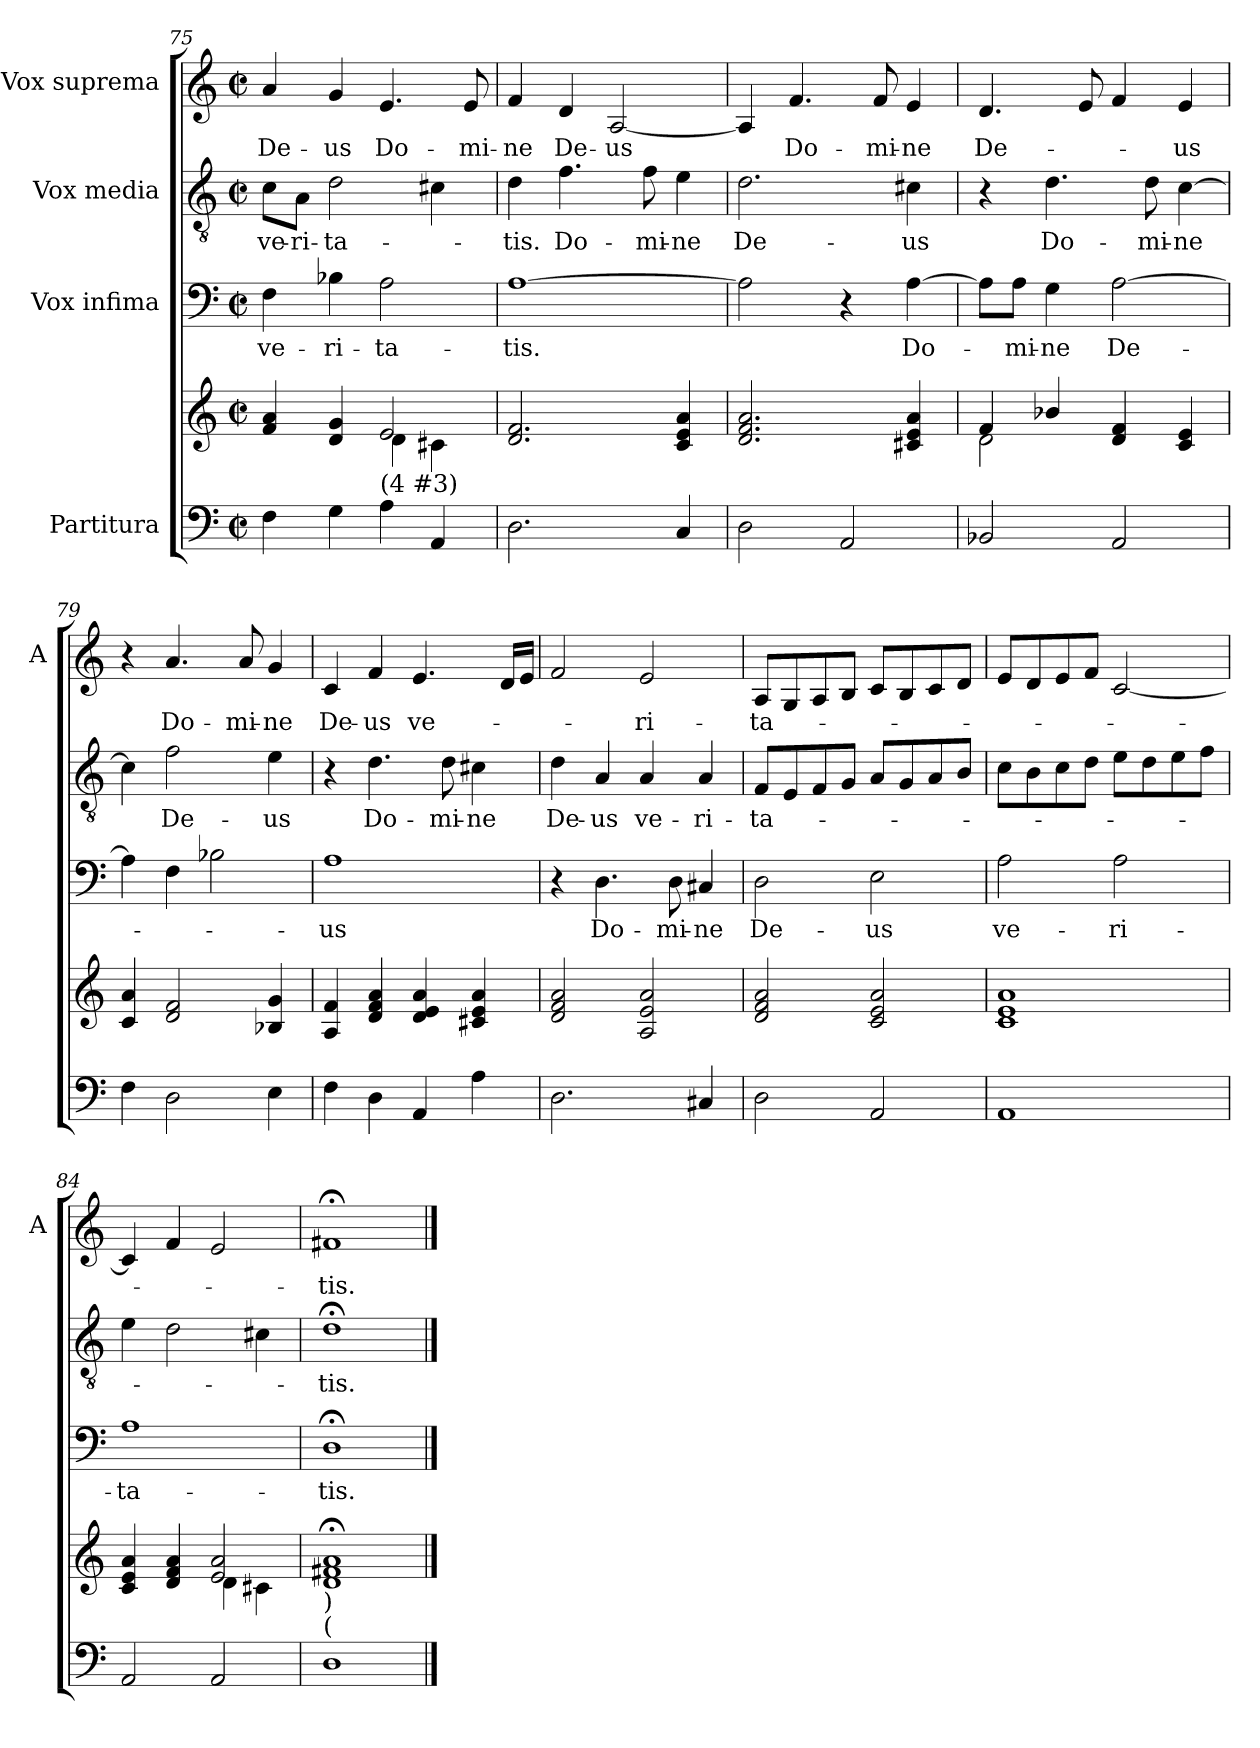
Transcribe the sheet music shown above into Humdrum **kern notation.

**kern	**kern	**kern	**text	**kern	**text	**kern	**text
*part4	*part4	*part3	*part3	*part2	*part2	*part1	*part1
*staff5	*staff4	*staff3	*staff3	*staff2	*staff2	*staff1	*staff1
*I"Partitura	*	*I"Vox infima	*	*I"Vox media	*	*I"Vox suprema	*
*	*	*	*	*	*	*I'A	*
*clefF4	*clefG2	*clefF4	*	*clefGv2	*	*clefG2	*
*k[]	*k[]	*k[]	*	*k[]	*	*k[]	*
*C:	*C:	*C:	*	*C:	*	*C:	*
*M2/2	*M2/2	*M2/2	*	*M2/2	*	*M2/2	*
*met(c|)	*met(c|)	*met(c|)	*	*met(c|)	*	*met(c|)	*
=75	=75	=75	=75	=75	=75	=75	=75
*	*^	*	*	*	*	*	*
4F\	4f!/ 4a!/	2ryy	4F\	ve-	8c\L	ve-	4a/	De-
.	.	.	.	.	8A\J	-ri-	.	.
4G\	4d!/ 4g!/	.	4B-X\	-ri-	2d\	-ta-	4g/	-us
!	!LO:TX:b:t=(4 #3)	!	!	!	!	!	!	!
4A\	2e!/	4d!\	2A\	-ta-	.	.	4.e/	Do-
4AA/	.	4c#X!\	.	.	4c#X\	.	.	.
.	.	.	.	.	.	.	8e/	-mi-
*	*v	*v	*	*	*	*	*	*
=76	=76	=76	=76	=76	=76	=76	=76
2.D\	2.d!/ 2.f!/	[1A	-tis.	4d\	-tis.	4f/	-ne
.	.	.	.	4.f\	Do-	4d/	De-
.	.	.	.	.	.	[2A/	-us
.	.	.	.	8f\	-mi-	.	.
4C/	4c!/ 4e!/ 4a!/	.	.	4e\	-ne	.	.
!!LO:PB:g=z
=77	=77	=77	=77	=77	=77	=77	=77
2D\	2.d!/ 2.f!/ 2.a!/	2A\]	.	2.d\	De-	4A/]	.
.	.	.	.	.	.	4.f/	Do-
2AA/	.	4r	.	.	.	.	.
.	.	.	.	.	.	8f/	-mi-
.	4c#X!/ 4e!/ 4a!/	[4A\	Do-	4c#X\	-us	4e/	-ne
=78	=78	=78	=78	=78	=78	=78	=78
*	*^	*	*	*	*	*	*
2BB-X/	4f!/	2d!\	8A\L]	.	4r	.	4.d/	De-
.	.	.	8A\J	-mi-	.	.	.	.
.	4b-X!/	.	4G\	-ne	4.d\	Do-	.	.
.	.	.	.	.	.	.	8e/	.
2AA/	4d!/ 4f!/	2ryy	[2A\	De-	.	.	4f/	.
.	.	.	.	.	8d\	-mi-	.	.
.	4c!/ 4e!/	.	.	.	[4c\	-ne	4e/	-us
*	*v	*v	*	*	*	*	*	*
=79	=79	=79	=79	=79	=79	=79	=79
4F\	4c!/ 4a!/	4A\]	.	4c\]	.	4r	.
2D\	2d!/ 2f!/	4F\	.	2f\	De-	4.a/	Do-
.	.	2B-X\	.	.	.	.	.
.	.	.	.	.	.	8a/	-mi-
4E\	4B-X!/ 4g!/	.	.	4e\	-us	4g/	-ne
=80	=80	=80	=80	=80	=80	=80	=80
4F\	4A!/ 4f!/	1A	-us	4r	.	4c/	De-
4D\	4d!/ 4f!/ 4a!/	.	.	4.d\	Do-	4f/	-us
4AA/	4d!/ 4e!/ 4a!/	.	.	.	.	4.e/	ve-
.	.	.	.	8d\	-mi-	.	.
4A\	4c#X!/ 4e!/ 4a!/	.	.	4c#X\	-ne	.	.
.	.	.	.	.	.	16d/LL	.
.	.	.	.	.	.	16e/JJ	.
=81	=81	=81	=81	=81	=81	=81	=81
2.D\	2d!/ 2f!/ 2a!/	4r	.	4d\	De-	2f/	.
.	.	4.D\	Do-	4A/	-us	.	.
.	2A!/ 2e!/ 2a!/	.	.	4A/	ve-	2e/	-ri-
.	.	8D\	-mi-	.	.	.	.
4C#X/	.	4C#X/	-ne	4A/	-ri-	.	.
=82	=82	=82	=82	=82	=82	=82	=82
2D\	2d!/ 2f!/ 2a!/	2D\	De-	8F/L	-ta-	8A/L	-ta-
.	.	.	.	8E/	.	8G/	.
.	.	.	.	8F/	.	8A/	.
.	.	.	.	8G/J	.	8B/J	.
2AA/	2c!/ 2e!/ 2a!/	2E\	-us	8A/L	.	8c/L	.
.	.	.	.	8G/	.	8B/	.
.	.	.	.	8A/	.	8c/	.
.	.	.	.	8B/J	.	8d/J	.
!!LO:LB:g=z
=83	=83	=83	=83	=83	=83	=83	=83
1AA	1c! 1e! 1a!	2A\	ve-	8c\L	.	8e/L	.
.	.	.	.	8B\	.	8d/	.
.	.	.	.	8c\	.	8e/	.
.	.	.	.	8d\J	.	8f/J	.
.	.	2A\	-ri-	8e\L	.	[2c/	.
.	.	.	.	8d\	.	.	.
.	.	.	.	8e\	.	.	.
.	.	.	.	8f\J	.	.	.
=84	=84	=84	=84	=84	=84	=84	=84
*	*^	*	*	*	*	*	*
2AA/	4c!/ 4e!/ 4a!/	2ryy	1A	-ta-	4e\	.	4c/]	.
.	4d!/ 4f!/ 4a!/	.	.	.	2d\	.	4f/	.
2AA/	2e!/ 2a!/	4d!\	.	.	.	.	2e/	.
.	.	4c#X!\	.	.	4c#X\	.	.	.
=85	=85	=85	=85	=85	=85	=85	=85	=85
!LO:TX:a:t=(	!	!	!	!	!	!	!	!
!LO:TX:a:t=)	!	!	!	!	!	!	!	!
*	*v	*v	*	*	*	*	*	*
1D	1d!;< 1f#X!;< 1a!;<	1D;<	-tis.	1d;<	-tis.	1f#X;<	-tis.
==	==	==	==	==	==	==	==
*-	*-	*-	*-	*-	*-	*-	*-
